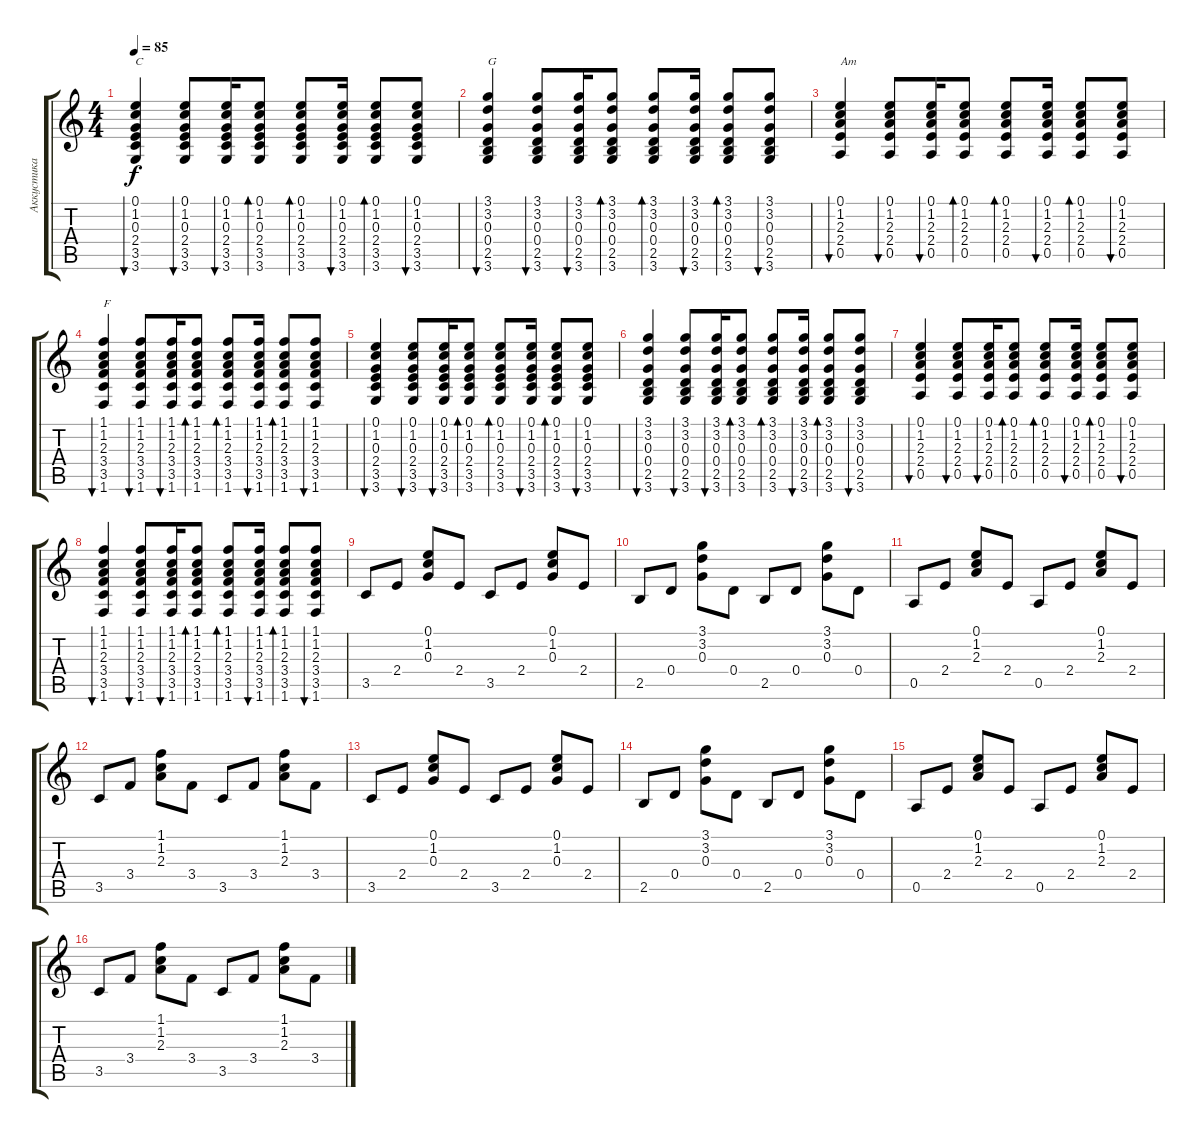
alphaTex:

\track ("Аккустика" "Аккустика") {instrument acousticguitarsteel}
\staff {score tabs}
\tuning (E4 B3 G3 D3 A2 E2) {hide}
\ts (4 4)
\tempo 85
\clef g2
\ks c
(0.1 1.2 0.3 2.4 3.5 3.6).4{bu 30 txt "C" dy f} (0.1 1.2 0.3 2.4 3.5 3.6).8{bu 30} (0.1 1.2 0.3 2.4 3.5 3.6).16{bu 30} (0.1 1.2 0.3 2.4 3.5 3.6).8{bd 30} (0.1 1.2 0.3 2.4 3.5 3.6).8{bd 30} (0.1 1.2 0.3 2.4 3.5 3.6).16{bu 30} (0.1 1.2 0.3 2.4 3.5 3.6).8{bd 30} (0.1 1.2 0.3 2.4 3.5 3.6).8{bu 30} |
(3.1 3.2 0.3 0.4 2.5 3.6).4{bu 30 txt "G"} (3.1 3.2 0.3 0.4 2.5 3.6).8{bu 30} (3.1 3.2 0.3 0.4 2.5 3.6).16{bu 30} (3.1 3.2 0.3 0.4 2.5 3.6).8{bd 30} (3.1 3.2 0.3 0.4 2.5 3.6).8{bd 30} (3.1 3.2 0.3 0.4 2.5 3.6).16{bu 30} (3.1 3.2 0.3 0.4 2.5 3.6).8{bd 30} (3.1 3.2 0.3 0.4 2.5 3.6).8{bu 30} |
(0.1 1.2 2.3 2.4 0.5).4{bu 30 txt "Am"} (0.1 1.2 2.3 2.4 0.5).8{bu 30} (0.1 1.2 2.3 2.4 0.5).16{bu 30} (0.1 1.2 2.3 2.4 0.5).8{bd 30} (0.1 1.2 2.3 2.4 0.5).8{bd 30} (0.1 1.2 2.3 2.4 0.5).16{bu 30} (0.1 1.2 2.3 2.4 0.5).8{bd 30} (0.1 1.2 2.3 2.4 0.5).8{bu 30} |
(1.1 1.2 2.3 3.4 3.5 1.6).4{bu 30 txt "F"} (1.1 1.2 2.3 3.4 3.5 1.6).8{bu 30} (1.1 1.2 2.3 3.4 3.5 1.6).16{bu 30} (1.1 1.2 2.3 3.4 3.5 1.6).8{bd 30} (1.1 1.2 2.3 3.4 3.5 1.6).8{bd 30} (1.1 1.2 2.3 3.4 3.5 1.6).16{bu 30} (1.1 1.2 2.3 3.4 3.5 1.6).8{bd 30} (1.1 1.2 2.3 3.4 3.5 1.6).8{bu 30} |
(0.1 1.2 0.3 2.4 3.5 3.6).4{bu 30} (0.1 1.2 0.3 2.4 3.5 3.6).8{bu 30} (0.1 1.2 0.3 2.4 3.5 3.6).16{bu 30} (0.1 1.2 0.3 2.4 3.5 3.6).8{bd 30} (0.1 1.2 0.3 2.4 3.5 3.6).8{bd 30} (0.1 1.2 0.3 2.4 3.5 3.6).16{bu 30} (0.1 1.2 0.3 2.4 3.5 3.6).8{bd 30} (0.1 1.2 0.3 2.4 3.5 3.6).8{bu 30} |
(3.1 3.2 0.3 0.4 2.5 3.6).4{bu 30} (3.1 3.2 0.3 0.4 2.5 3.6).8{bu 30} (3.1 3.2 0.3 0.4 2.5 3.6).16{bu 30} (3.1 3.2 0.3 0.4 2.5 3.6).8{bd 30} (3.1 3.2 0.3 0.4 2.5 3.6).8{bd 30} (3.1 3.2 0.3 0.4 2.5 3.6).16{bu 30} (3.1 3.2 0.3 0.4 2.5 3.6).8{bd 30} (3.1 3.2 0.3 0.4 2.5 3.6).8{bu 30} |
(0.1 1.2 2.3 2.4 0.5).4{bu 30} (0.1 1.2 2.3 2.4 0.5).8{bu 30} (0.1 1.2 2.3 2.4 0.5).16{bu 30} (0.1 1.2 2.3 2.4 0.5).8{bd 30} (0.1 1.2 2.3 2.4 0.5).8{bd 30} (0.1 1.2 2.3 2.4 0.5).16{bu 30} (0.1 1.2 2.3 2.4 0.5).8{bd 30} (0.1 1.2 2.3 2.4 0.5).8{bu 30} |
(1.1 1.2 2.3 3.4 3.5 1.6).4{bu 30} (1.1 1.2 2.3 3.4 3.5 1.6).8{bu 30} (1.1 1.2 2.3 3.4 3.5 1.6).16{bu 30} (1.1 1.2 2.3 3.4 3.5 1.6).8{bd 30} (1.1 1.2 2.3 3.4 3.5 1.6).8{bd 30} (1.1 1.2 2.3 3.4 3.5 1.6).16{bu 30} (1.1 1.2 2.3 3.4 3.5 1.6).8{bd 30} (1.1 1.2 2.3 3.4 3.5 1.6).8{bu 30} |
3.5.8 2.4.8 (0.1 1.2 0.3).8 2.4.8 3.5.8 2.4.8 (0.1 1.2 0.3).8 2.4.8 |
2.5.8 0.4.8 (3.1 3.2 0.3).8 0.4.8 2.5.8 0.4.8 (3.1 3.2 0.3).8 0.4.8 |
0.5.8 2.4.8 (0.1 1.2 2.3).8 2.4.8 0.5.8 2.4.8 (0.1 1.2 2.3).8 2.4.8 |
3.5.8 3.4.8 (1.1 1.2 2.3).8 3.4.8 3.5.8 3.4.8 (1.1 1.2 2.3).8 3.4.8 |
3.5.8 2.4.8 (0.1 1.2 0.3).8 2.4.8 3.5.8 2.4.8 (0.1 1.2 0.3).8 2.4.8 |
2.5.8 0.4.8 (3.1 3.2 0.3).8 0.4.8 2.5.8 0.4.8 (3.1 3.2 0.3).8 0.4.8 |
0.5.8 2.4.8 (0.1 1.2 2.3).8 2.4.8 0.5.8 2.4.8 (0.1 1.2 2.3).8 2.4.8 |
3.5.8 3.4.8 (1.1 1.2 2.3).8 3.4.8 3.5.8 3.4.8 (1.1 1.2 2.3).8 3.4.8
